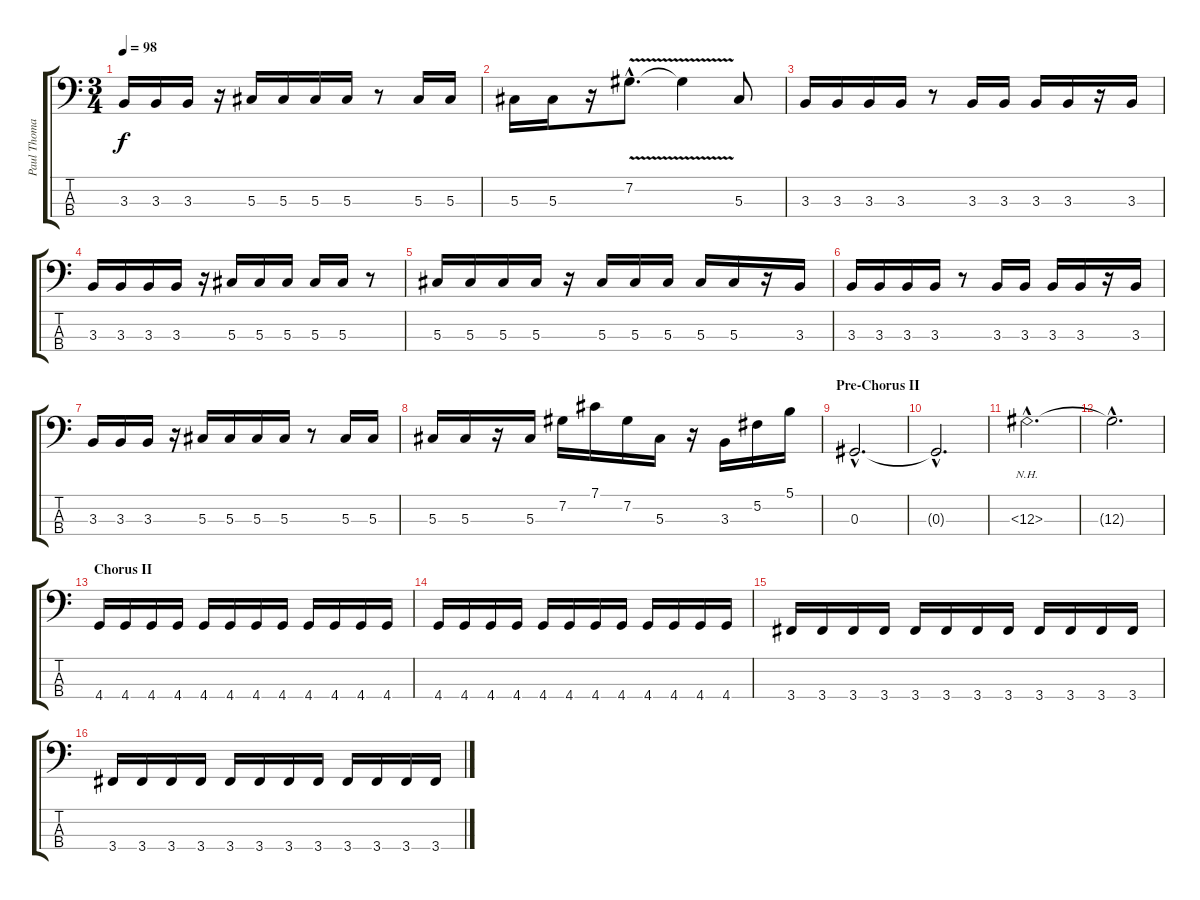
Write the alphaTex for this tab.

\track ("Paul Thomas - Bass" "Paul Thoma") {instrument electricbassfinger}
\staff {score tabs}
\tuning (Gb2 Db2 Ab1 Eb1) {hide}
\ts (3 4)
\tempo 98
\clef f4
\ks c
3.3.16{dy f} 3.3.16 3.3.16 r.16 5.3.16 5.3.16 5.3.16 5.3.16 r.8 5.3.16 5.3.16 |
5.3.16 5.3.16 r.16 7.2{v hac}.8{d} 7.2{t}.4 5.3.8 |
3.3.16 3.3.16 3.3.16 3.3.16 r.8 3.3.16 3.3.16 3.3.16 3.3.16 r.16 3.3.16 |
3.3.16 3.3.16 3.3.16 3.3.16 r.16 5.3.16 5.3.16 5.3.16 5.3.16 5.3.16 r.8 |
5.3.16 5.3.16 5.3.16 5.3.16 r.16 5.3.16 5.3.16 5.3.16 5.3.16 5.3.16 r.16 3.3.16 |
3.3.16 3.3.16 3.3.16 3.3.16 r.8 3.3.16 3.3.16 3.3.16 3.3.16 r.16 3.3.16 |
3.3.16 3.3.16 3.3.16 r.16 5.3.16 5.3.16 5.3.16 5.3.16 r.8 5.3.16 5.3.16 |
5.3.16 5.3.16 r.16 5.3.16 7.2.16 7.1.16 7.2.16 5.3.16 r.16 3.3.16 5.2.16 5.1.16 |
\section ("" "Pre-Chorus II")
0.3{hac}.2{d} |
0.3{hac t}.2{d} |
12.3{nh hac}.2{d} |
12.3{hac t}.2{d} |
\section ("" "Chorus II")
4.4.16 4.4.16 4.4.16 4.4.16 4.4.16 4.4.16 4.4.16 4.4.16 4.4.16 4.4.16 4.4.16 4.4.16 |
4.4.16 4.4.16 4.4.16 4.4.16 4.4.16 4.4.16 4.4.16 4.4.16 4.4.16 4.4.16 4.4.16 4.4.16 |
3.4.16 3.4.16 3.4.16 3.4.16 3.4.16 3.4.16 3.4.16 3.4.16 3.4.16 3.4.16 3.4.16 3.4.16 |
3.4.16 3.4.16 3.4.16 3.4.16 3.4.16 3.4.16 3.4.16 3.4.16 3.4.16 3.4.16 3.4.16 3.4.16
